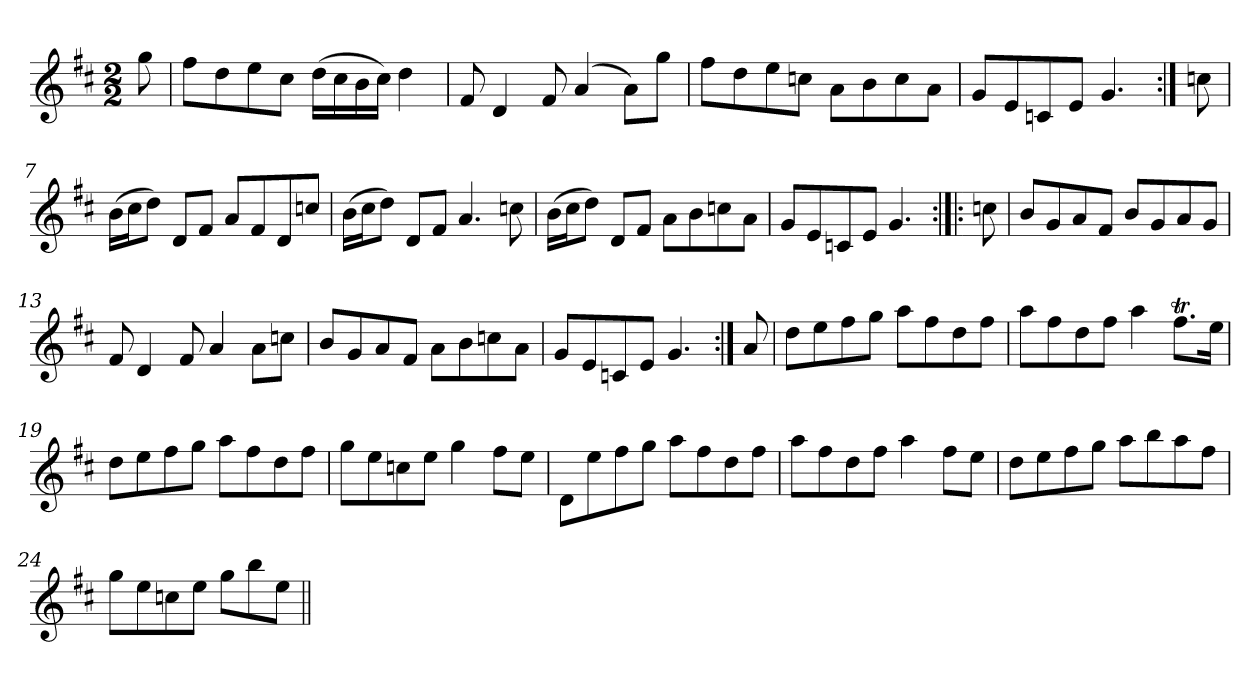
**kern
*part1
*staff1
*clefG2
*k[f#c#]
*D:
*M2/2
=1
8gg\
=2
8ff#\L
8dd\
8ee\
8cc#\J
(>16dd\LL
16cc#\
16b\
16cc#\JJ)
4dd\
=3
8f#/
4d/
8f#/
(>4a/
8a\L)
8gg\J
=4
8ff#\L
8dd\
8ee\
8ccn\J
8a\L
8b\
8cc\
8a\J
=5
8g/L
8e/
8cn/
8e/J
4.g/
=6:|!
8ccn\
=7
(>16b\LL
16cc#\J
8dd\J)
8d/L
8f#/J
8a/L
8f#/
8d/
8ccn/J
!!LO:LB:g=z
=8
(>16b\LL
16cc#\J
8dd\J)
8d/L
8f#/J
4.a/
8ccn\
=9
(>16b\LL
16cc#\J
8dd\J)
8d/L
8f#/J
8a\L
8b\
8ccn\
8a\J
=10
8g/L
8e/
8cn/
8e/J
4.g/
=11:|!|:
8ccn\
=12
8b/L
8g/
8a/
8f#/J
8b/L
8g/
8a/
8g/J
=13
8f#/
4d/
8f#/
4a/
8a\L
8ccn\J
!!LO:LB:g=z
=14
8b/L
8g/
8a/
8f#/J
8a\L
8b\
8ccn\
8a\J
=15
8g/L
8e/
8cn/
8e/J
4.g/
=16:|!
8a/
=17
8dd\L
8ee\
8ff#\
8gg\J
8aa\L
8ff#\
8dd\
8ff#\J
=18
8aa\L
8ff#\
8dd\
8ff#\J
4aa\
8.ff#t\L
16ee\Jk
=19
8dd\L
8ee\
8ff#\
8gg\J
8aa\L
8ff#\
8dd\
8ff#\J
!!LO:LB:g=z
=20
8gg\L
8ee\
8ccn\
8ee\J
4gg\
8ff#\L
8ee\J
=21
8d\L
8ee\
8ff#\
8gg\J
8aa\L
8ff#\
8dd\
8ff#\J
=22
8aa\L
8ff#\
8dd\
8ff#\J
4aa\
8ff#\L
8ee\J
=23
8dd\L
8ee\
8ff#\
8gg\J
8aa\L
8bb\
8aa\
8ff#\J
=24
8gg\L
8ee\
8ccn\
8ee\J
8gg\L
8bb\
8ee\J
=||
*-
